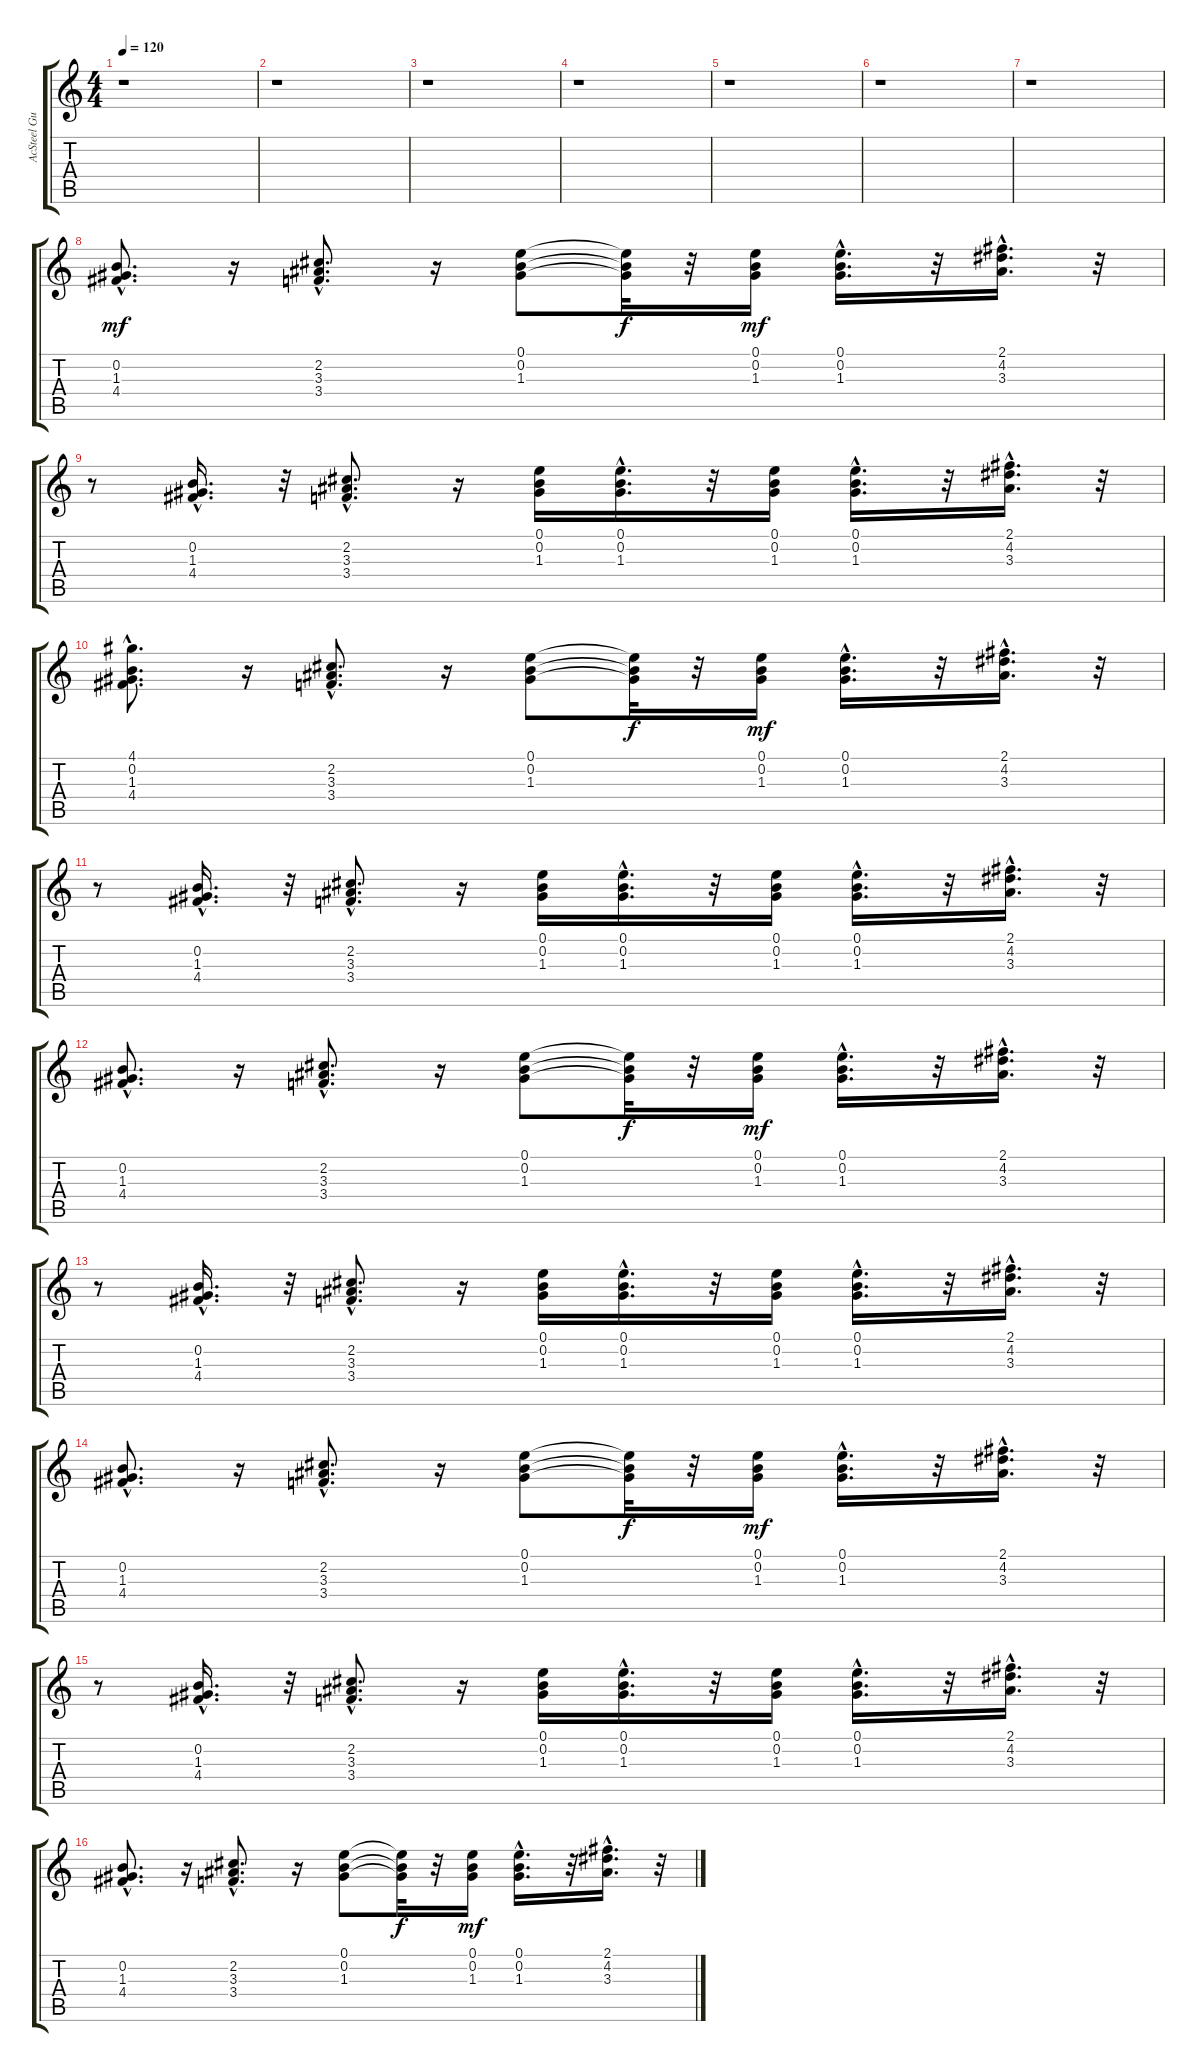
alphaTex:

\track ("AcSteel Guitar" "AcSteel Gu") {instrument acousticguitarsteel}
\staff {score tabs}
\tuning (E4 B3 G3 D3 A2 E2) {hide}
\ts (4 4)
\tempo 120
\clef g2
\ks c
r.1{dy mf} |
r.1 |
r.1 |
r.1 |
r.1 |
r.1 |
r.1 |
(0.2{hac} 1.3{hac} 4.4{hac}).8{d} r.16 (2.2{hac} 3.3{hac} 3.4{hac}).8{d} r.16 (0.1 0.2 1.3).8 (0.1{t} 0.2{t} 1.3{t}).32{dy f} r.32 (0.1 0.2 1.3).16{dy mf} (0.1{hac} 0.2{hac} 1.3{hac}).16{d} r.32 (2.1{hac} 4.2{hac} 3.3{hac}).16{d} r.32 |
r.8 (0.2{hac} 1.3{hac} 4.4{hac}).16{d} r.32 (2.2{hac} 3.3{hac} 3.4{hac}).8{d} r.16 (0.1 0.2 1.3).16 (0.1{hac} 0.2{hac} 1.3{hac}).16{d} r.32 (0.1 0.2 1.3).16 (0.1{hac} 0.2{hac} 1.3{hac}).16{d} r.32 (2.1{hac} 4.2{hac} 3.3{hac}).16{d} r.32 |
(4.1{hac} 0.2{hac} 1.3{hac} 4.4{hac}).8{d} r.16 (2.2{hac} 3.3{hac} 3.4{hac}).8{d} r.16 (0.1 0.2 1.3).8 (0.1{t} 0.2{t} 1.3{t}).32{dy f} r.32 (0.1 0.2 1.3).16{dy mf} (0.1{hac} 0.2{hac} 1.3{hac}).16{d} r.32 (2.1{hac} 4.2{hac} 3.3{hac}).16{d} r.32 |
r.8 (0.2{hac} 1.3{hac} 4.4{hac}).16{d} r.32 (2.2{hac} 3.3{hac} 3.4{hac}).8{d} r.16 (0.1 0.2 1.3).16 (0.1{hac} 0.2{hac} 1.3{hac}).16{d} r.32 (0.1 0.2 1.3).16 (0.1{hac} 0.2{hac} 1.3{hac}).16{d} r.32 (2.1{hac} 4.2{hac} 3.3{hac}).16{d} r.32 |
(0.2{hac} 1.3{hac} 4.4{hac}).8{d} r.16 (2.2{hac} 3.3{hac} 3.4{hac}).8{d} r.16 (0.1 0.2 1.3).8 (0.1{t} 0.2{t} 1.3{t}).32{dy f} r.32 (0.1 0.2 1.3).16{dy mf} (0.1{hac} 0.2{hac} 1.3{hac}).16{d} r.32 (2.1{hac} 4.2{hac} 3.3{hac}).16{d} r.32 |
r.8 (0.2{hac} 1.3{hac} 4.4{hac}).16{d} r.32 (2.2{hac} 3.3{hac} 3.4{hac}).8{d} r.16 (0.1 0.2 1.3).16 (0.1{hac} 0.2{hac} 1.3{hac}).16{d} r.32 (0.1 0.2 1.3).16 (0.1{hac} 0.2{hac} 1.3{hac}).16{d} r.32 (2.1{hac} 4.2{hac} 3.3{hac}).16{d} r.32 |
(0.2{hac} 1.3{hac} 4.4{hac}).8{d} r.16 (2.2{hac} 3.3{hac} 3.4{hac}).8{d} r.16 (0.1 0.2 1.3).8 (0.1{t} 0.2{t} 1.3{t}).32{dy f} r.32 (0.1 0.2 1.3).16{dy mf} (0.1{hac} 0.2{hac} 1.3{hac}).16{d} r.32 (2.1{hac} 4.2{hac} 3.3{hac}).16{d} r.32 |
r.8 (0.2{hac} 1.3{hac} 4.4{hac}).16{d} r.32 (2.2{hac} 3.3{hac} 3.4{hac}).8{d} r.16 (0.1 0.2 1.3).16 (0.1{hac} 0.2{hac} 1.3{hac}).16{d} r.32 (0.1 0.2 1.3).16 (0.1{hac} 0.2{hac} 1.3{hac}).16{d} r.32 (2.1{hac} 4.2{hac} 3.3{hac}).16{d} r.32 |
(0.2{hac} 1.3{hac} 4.4{hac}).8{d} r.16 (2.2{hac} 3.3{hac} 3.4{hac}).8{d} r.16 (0.1 0.2 1.3).8 (0.1{t} 0.2{t} 1.3{t}).32{dy f} r.32 (0.1 0.2 1.3).16{dy mf} (0.1{hac} 0.2{hac} 1.3{hac}).16{d} r.32 (2.1{hac} 4.2{hac} 3.3{hac}).16{d} r.32
